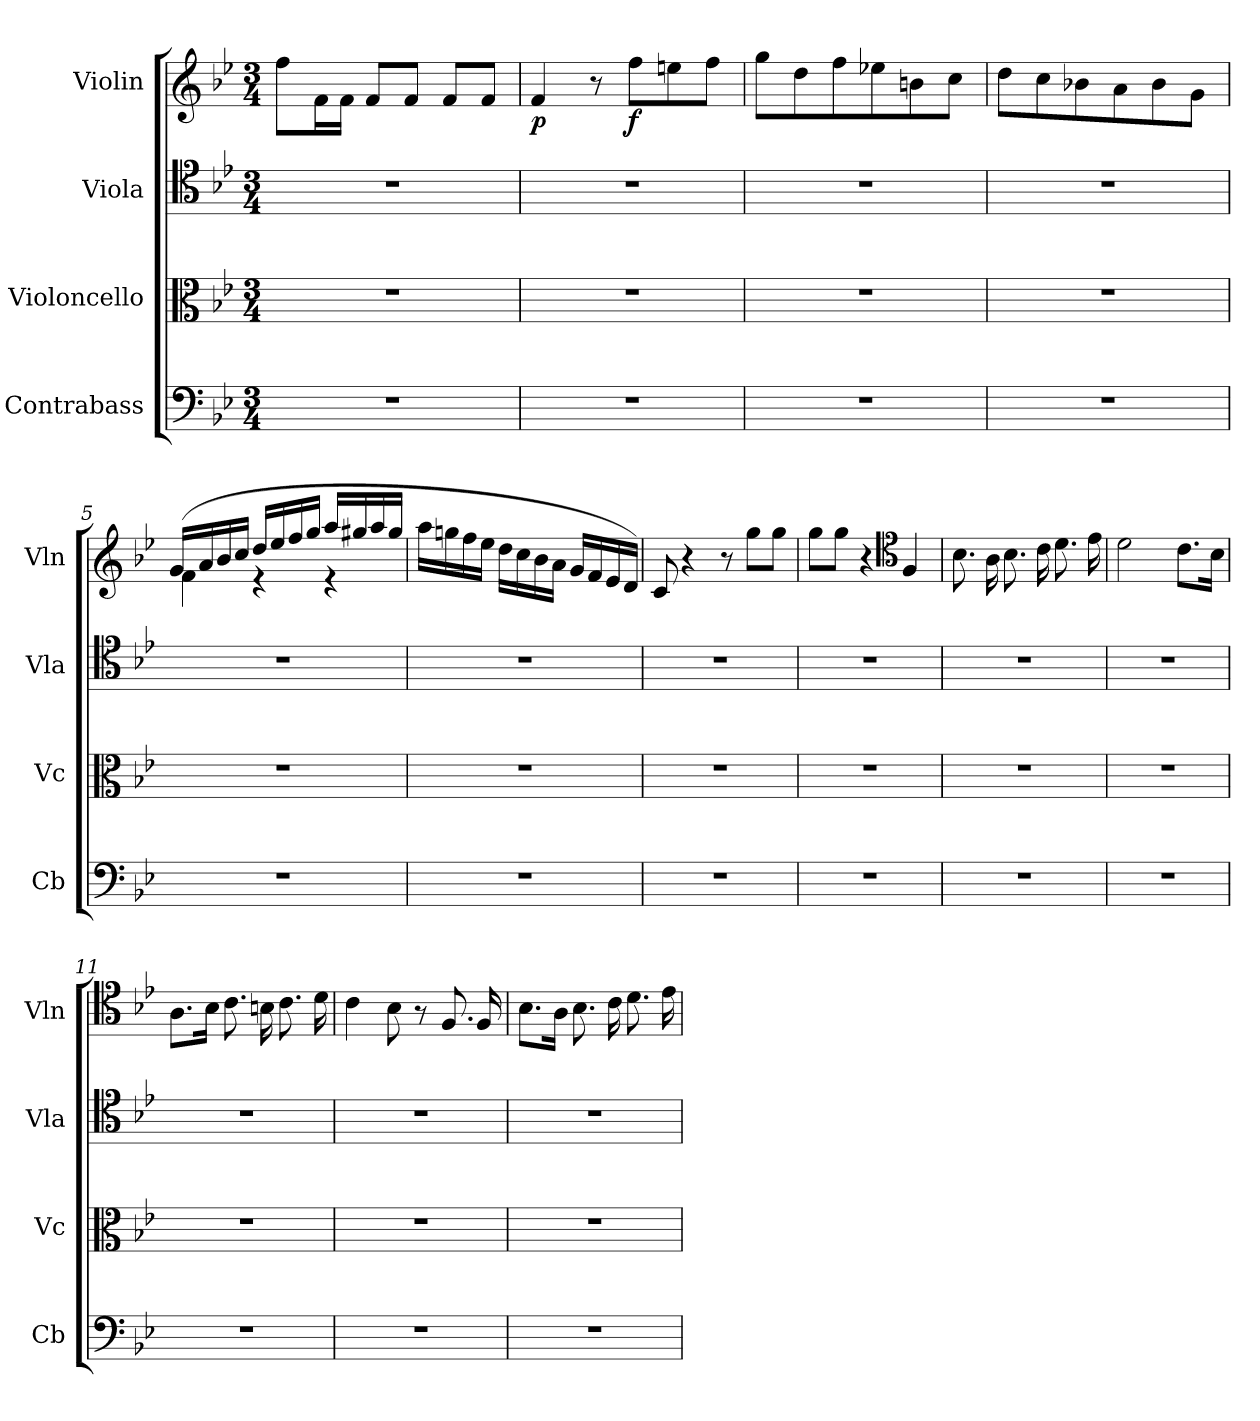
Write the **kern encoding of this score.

**kern	**kern	**kern	**kern	**dynam
*part4	*part3	*part2	*part1	*part1
*staff4	*staff3	*staff2	*staff1	*staff1
*I"Contrabass	*I"Violoncello	*I"Viola	*I"Violin	*
*I'Cb	*I'Vc	*I'Vla	*I'Vln	*
*clefF4	*clefC3	*clefC4	*clefG2	*
*ITrd7c12	*	*	*	*
*k[b-e-]	*k[b-e-]	*k[b-e-]	*k[b-e-]	*
*M3/4	*M3/4	*M3/4	*M3/4	*
=1	=1	=1	=1	=1
2.r	2.r	2.r	8ff\L	.
.	.	.	16f\L	.
.	.	.	16f\JJ	.
.	.	.	8f/L	.
.	.	.	8f/J	.
.	.	.	8f/L	.
.	.	.	8f/J	.
=2	=2	=2	=2	=2
!	!	!	!	!LO:DY:b
2.r	2.r	2.r	4f/	p
.	.	.	8r	.
!	!	!	!	!LO:DY:b
.	.	.	8ff\L	f
.	.	.	8een\	.
.	.	.	8ff\J	.
=3	=3	=3	=3	=3
2.r	2.r	2.r	8gg\L	.
.	.	.	8dd\	.
.	.	.	8ff\	.
.	.	.	8ee-X\	.
.	.	.	8bn\	.
.	.	.	8cc\J	.
=4	=4	=4	=4	=4
2.r	2.r	2.r	8dd\L	.
.	.	.	8cc\	.
.	.	.	8b-X\	.
.	.	.	8a\	.
.	.	.	8b-\	.
.	.	.	8g\J	.
!!LO:LB:g=z
=5	=5	=5	=5	=5
*	*	*	*^	*
2.r	2.r	2.r	(>16g/LL	4f\	.
.	.	.	16a/	.	.
.	.	.	16b-/	.	.
.	.	.	16cc/JJ	.	.
.	.	.	16dd/LL	4r	.
.	.	.	16ee-/	.	.
.	.	.	16ff/	.	.
.	.	.	16gg/JJ	.	.
.	.	.	16aa/LL	4r	.
.	.	.	16gg#X/	.	.
.	.	.	16aa/	.	.
.	.	.	16gg#/JJ	.	.
*	*	*	*v	*v	*
=6	=6	=6	=6	=6
2.r	2.r	2.r	16aa\LL	.
.	.	.	16ggn\	.
.	.	.	16ff\	.
.	.	.	16ee-\JJ	.
.	.	.	16dd\LL	.
.	.	.	16cc\	.
.	.	.	16b-\	.
.	.	.	16a\JJ	.
.	.	.	16g/LL	.
.	.	.	16f/	.
.	.	.	16e-/	.
.	.	.	16d/JJ)	.
=7	=7	=7	=7	=7
2.r	2.r	2.r	8c/	.
.	.	.	4r	.
.	.	.	8r	.
.	.	.	8gg\L	.
.	.	.	8gg\J	.
=8	=8	=8	=8	=8
2.r	2.r	2.r	8gg\L	.
.	.	.	8gg\J	.
.	.	.	4r	.
*	*	*	*clefC4	*
.	.	.	4F/	.
!!LO:LB:g=z
=9	=9	=9	=9	=9
2.r	2.r	2.r	8.B-\	.
.	.	.	16A\	.
.	.	.	8.B-\	.
.	.	.	16c\	.
.	.	.	8.d\	.
.	.	.	16e-\	.
=10	=10	=10	=10	=10
2.r	2.r	2.r	2d\	.
.	.	.	8.c\L	.
.	.	.	16B-\Jk	.
=11	=11	=11	=11	=11
2.r	2.r	2.r	8.A\L	.
.	.	.	16B-\Jk	.
.	.	.	8.c\	.
.	.	.	16Bn\	.
.	.	.	8.c\	.
.	.	.	16d\	.
=12	=12	=12	=12	=12
2.r	2.r	2.r	4c\	.
.	.	.	8B-\	.
.	.	.	8r	.
.	.	.	8.F/	.
.	.	.	16F/	.
=13	=13	=13	=13	=13
2.r	2.r	2.r	8.B-\L	.
.	.	.	16A\Jk	.
.	.	.	8.B-\	.
.	.	.	16c\	.
.	.	.	8.d\	.
.	.	.	16e-\	.
=	=	=	=	=
*-	*-	*-	*-	*-
